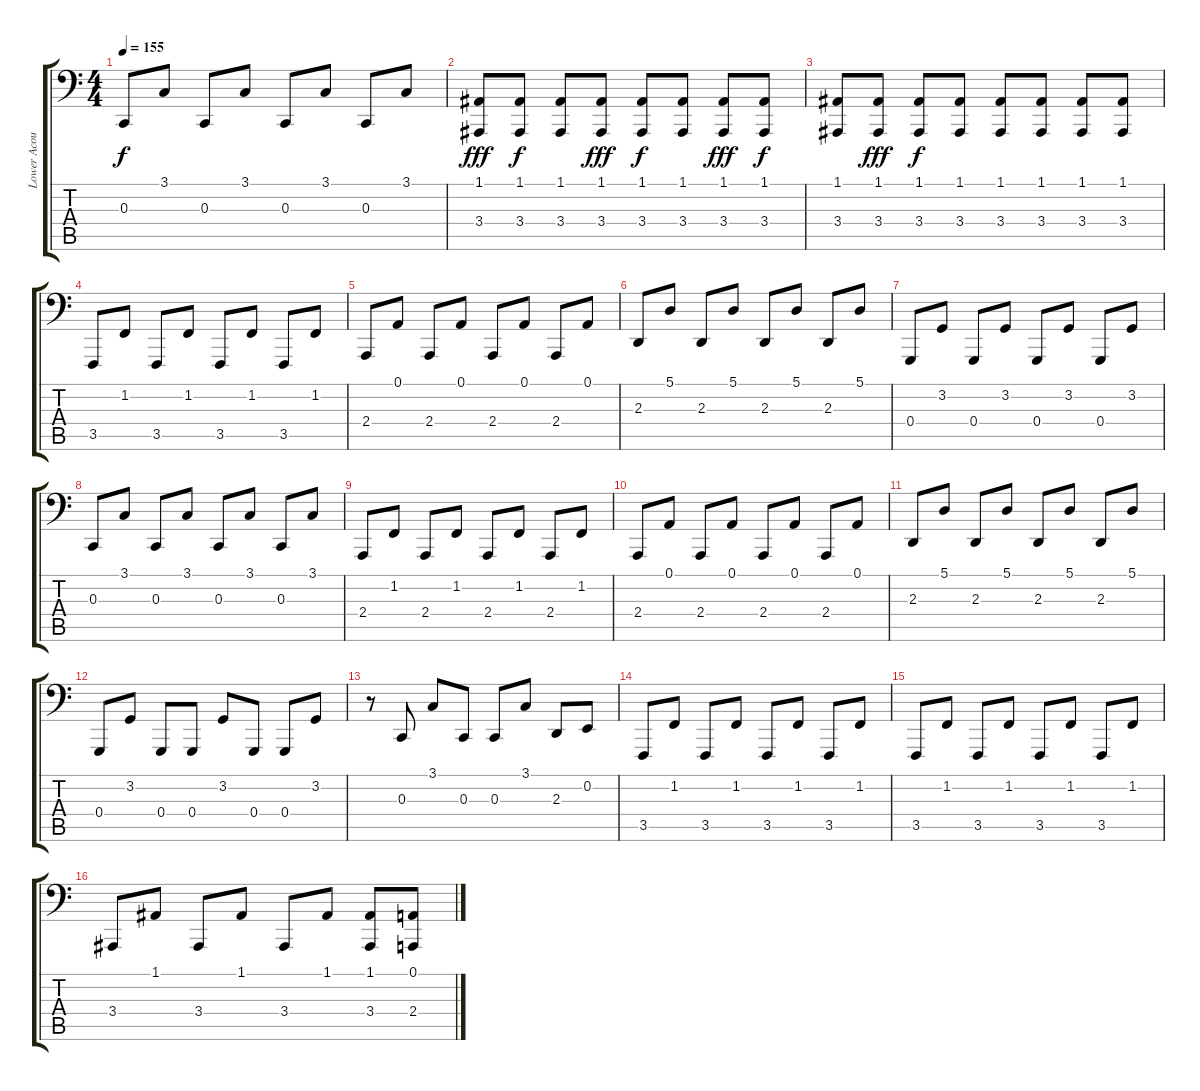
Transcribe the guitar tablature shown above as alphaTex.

\track ("Lower Acoustic Piano" "Lower Acou") {instrument brightacousticpiano}
\staff {score tabs}
\tuning (A2 E2 C2 G1 D1 A0) {hide}
\ts (4 4)
\tempo 155
\clef f4
\ks c
0.3.8{dy f} 3.1.8 0.3.8 3.1.8 0.3.8 3.1.8 0.3.8 3.1.8 |
(1.1 3.4).8{dy fff} (1.1 3.4).8{dy f} (1.1 3.4).8 (1.1 3.4).8{dy fff} (1.1 3.4).8{dy f} (1.1 3.4).8 (1.1 3.4).8{dy fff} (1.1 3.4).8{dy f} |
(1.1 3.4).8 (1.1 3.4).8{dy fff} (1.1 3.4).8{dy f} (1.1 3.4).8 (1.1 3.4).8 (1.1 3.4).8 (1.1 3.4).8 (1.1 3.4).8 |
3.5.8 1.2.8 3.5.8 1.2.8 3.5.8 1.2.8 3.5.8 1.2.8 |
2.4.8 0.1.8 2.4.8 0.1.8 2.4.8 0.1.8 2.4.8 0.1.8 |
2.3.8 5.1.8 2.3.8 5.1.8 2.3.8 5.1.8 2.3.8 5.1.8 |
0.4.8 3.2.8 0.4.8 3.2.8 0.4.8 3.2.8 0.4.8 3.2.8 |
0.3.8 3.1.8 0.3.8 3.1.8 0.3.8 3.1.8 0.3.8 3.1.8 |
2.4.8 1.2.8 2.4.8 1.2.8 2.4.8 1.2.8 2.4.8 1.2.8 |
2.4.8 0.1.8 2.4.8 0.1.8 2.4.8 0.1.8 2.4.8 0.1.8 |
2.3.8 5.1.8 2.3.8 5.1.8 2.3.8 5.1.8 2.3.8 5.1.8 |
0.4.8 3.2.8 0.4.8 0.4.8 3.2.8 0.4.8 0.4.8 3.2.8 |
r.8 0.3.8 3.1.8 0.3.8 0.3.8 3.1.8 2.3.8 0.2.8 |
3.5.8 1.2.8 3.5.8 1.2.8 3.5.8 1.2.8 3.5.8 1.2.8 |
3.5.8 1.2.8 3.5.8 1.2.8 3.5.8 1.2.8 3.5.8 1.2.8 |
3.4.8 1.1.8 3.4.8 1.1.8 3.4.8 1.1.8 (1.1 3.4).8 (0.1 2.4).8
